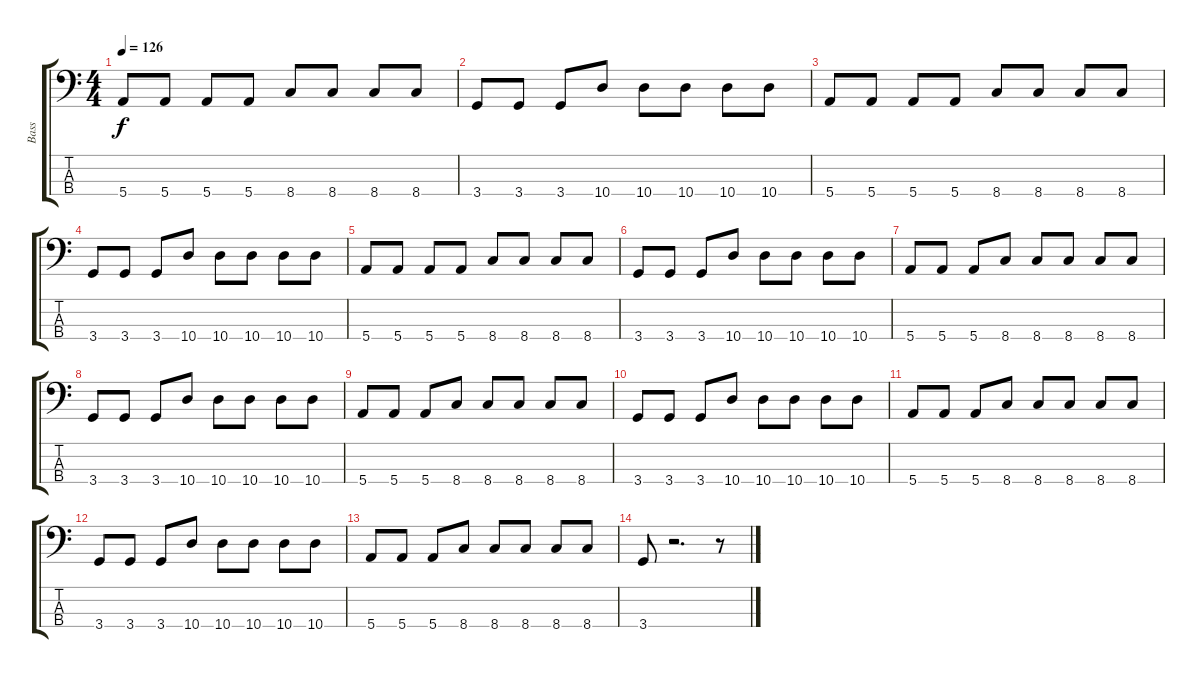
\track ("Bass" "Bass") {instrument electricbassfinger}
\staff {score tabs}
\tuning (G2 D2 A1 E1) {hide}
\ts (4 4)
\tempo 126
\clef f4
\ks c
5.4.8{dy f} 5.4.8 5.4.8 5.4.8 8.4.8 8.4.8 8.4.8 8.4.8 |
3.4.8 3.4.8 3.4.8 10.4.8 10.4.8 10.4.8 10.4.8 10.4.8 |
5.4.8 5.4.8 5.4.8 5.4.8 8.4.8 8.4.8 8.4.8 8.4.8 |
3.4.8 3.4.8 3.4.8 10.4.8 10.4.8 10.4.8 10.4.8 10.4.8 |
5.4.8 5.4.8 5.4.8 5.4.8 8.4.8 8.4.8 8.4.8 8.4.8 |
3.4.8 3.4.8 3.4.8 10.4.8 10.4.8 10.4.8 10.4.8 10.4.8 |
5.4.8 5.4.8 5.4.8 8.4.8 8.4.8 8.4.8 8.4.8 8.4.8 |
3.4.8 3.4.8 3.4.8 10.4.8 10.4.8 10.4.8 10.4.8 10.4.8 |
5.4.8 5.4.8 5.4.8 8.4.8 8.4.8 8.4.8 8.4.8 8.4.8 |
3.4.8 3.4.8 3.4.8 10.4.8 10.4.8 10.4.8 10.4.8 10.4.8 |
5.4.8 5.4.8 5.4.8 8.4.8 8.4.8 8.4.8 8.4.8 8.4.8 |
3.4.8 3.4.8 3.4.8 10.4.8 10.4.8 10.4.8 10.4.8 10.4.8 |
5.4.8 5.4.8 5.4.8 8.4.8 8.4.8 8.4.8 8.4.8 8.4.8 |
3.4.8 r.2{d} r.8
